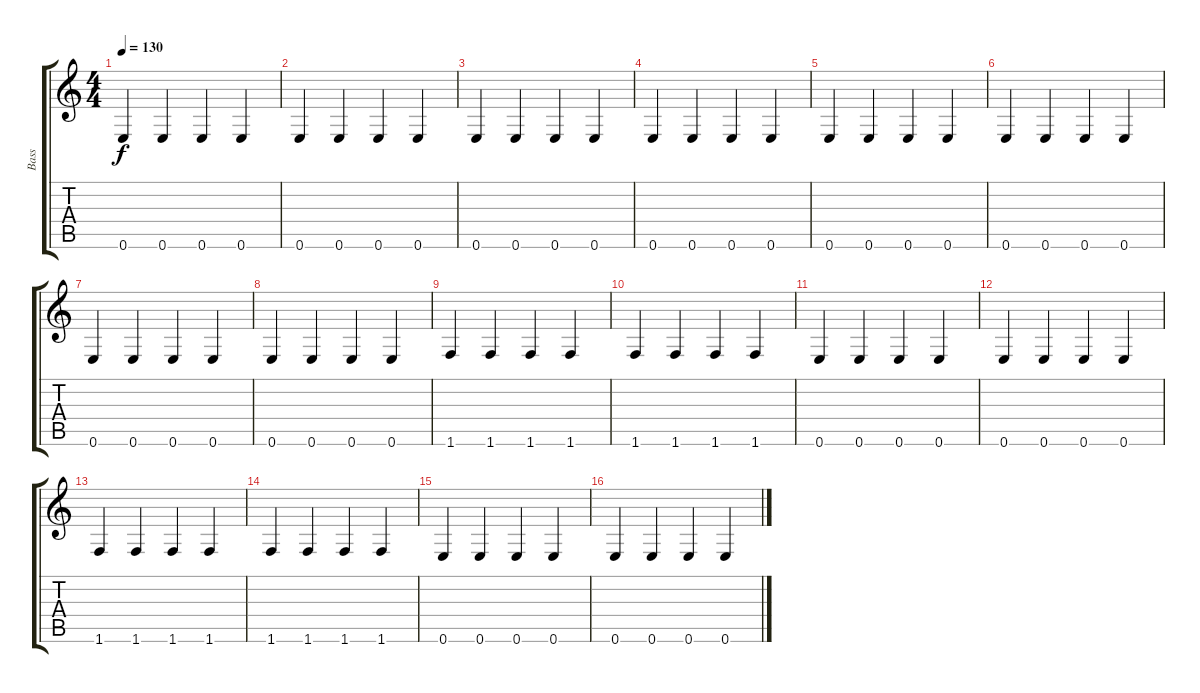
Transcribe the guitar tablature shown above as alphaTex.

\track ("Bass" "Bass") {instrument fretlessbass}
\staff {score tabs}
\tuning (E4 B3 G3 D3 A2 E2) {hide}
\ts (4 4)
\tempo 130
\clef g2
\ks c
0.6.4{dy f} 0.6.4 0.6.4 0.6.4 |
0.6.4 0.6.4 0.6.4 0.6.4 |
0.6.4 0.6.4 0.6.4 0.6.4 |
0.6.4 0.6.4 0.6.4 0.6.4 |
0.6.4 0.6.4 0.6.4 0.6.4 |
0.6.4 0.6.4 0.6.4 0.6.4 |
0.6.4 0.6.4 0.6.4 0.6.4 |
0.6.4 0.6.4 0.6.4 0.6.4 |
1.6.4 1.6.4 1.6.4 1.6.4 |
1.6.4 1.6.4 1.6.4 1.6.4 |
0.6.4 0.6.4 0.6.4 0.6.4 |
0.6.4 0.6.4 0.6.4 0.6.4 |
1.6.4 1.6.4 1.6.4 1.6.4 |
1.6.4 1.6.4 1.6.4 1.6.4 |
0.6.4 0.6.4 0.6.4 0.6.4 |
0.6.4 0.6.4 0.6.4 0.6.4
